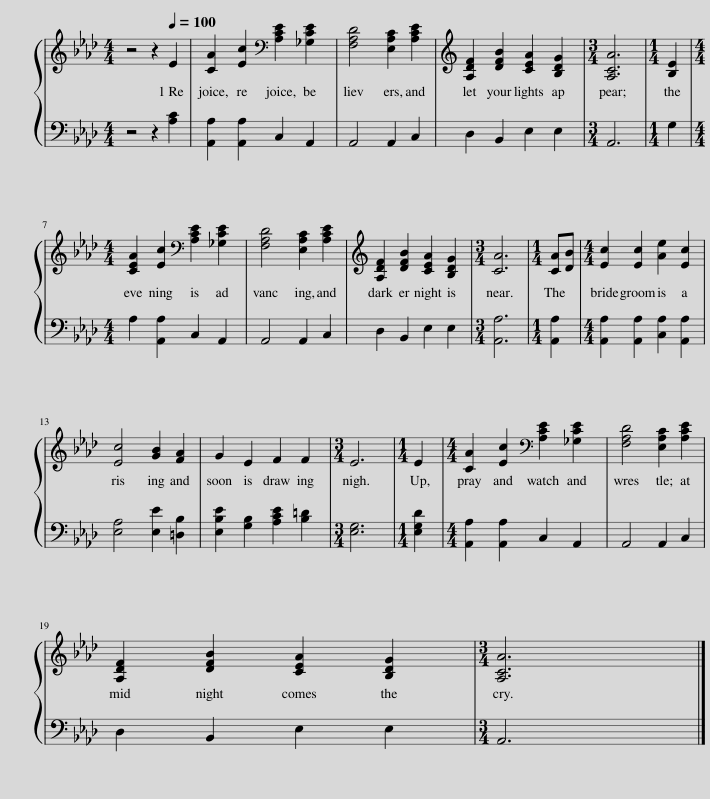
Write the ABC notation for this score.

X:1
%%score { 1 | 2 }
L:1/8
M:4/4
I:linebreak $
K:Ab
V:1 treble
V:2 bass
V:1
 z4 z2[Q:1/4=100] E2 | [CA]2 [Ec]2[K:bass] [A,CE]2 [_G,CE]2 | [F,A,D]4 [E,A,C]2 [A,CE]2 | [A,DF]2 [DFB]2 [CEA]2 [B,DG]2 |[M:3/4] [A,CA]6 | %5
[M:1/4] [B,E]2 |$[M:4/4] [CEA]2 [Ec]2[K:bass] [A,CE]2 [_G,CE]2 | [F,A,D]4 [E,A,C]2 [A,CE]2 | [A,DF]2 [DFB]2 [CEA]2 [B,DG]2 |[M:3/4] [CA]6 | %10
[M:1/4] [CA][DB] |[M:4/4] [Ec]2 [Ec]2 [Ae]2 [Ec]2 |$ [Ec]4 [GB]2 [FA]2 | G2 E2 F2 F2 |[M:3/4] E6 | %15
[M:1/4] E2 |[M:4/4] [CA]2 [Ec]2[K:bass] [A,CE]2 [_G,CE]2 | [F,A,D]4 [E,A,C]2 [A,CE]2 |$ [A,DF]2 [DFB]2 [CEA]2 [B,DG]2 |[M:3/4] [A,CA]6 |] %20
V:2
 z4 z2 [A,C]2 | [A,,A,]2 [A,,A,]2 C,2 A,,2 | A,,4 A,,2 C,2 | D,2 B,,2 E,2 E,2 |[M:3/4] A,,6 | %5
[M:1/4] G,2 |$[M:4/4] A,2 [A,,A,]2 C,2 A,,2 | A,,4 A,,2 C,2 | D,2 B,,2 E,2 E,2 |[M:3/4] [A,,A,]6 | %10
[M:1/4] [A,,A,]2 |[M:4/4] [A,,A,]2 [A,,A,]2 [C,A,]2 [A,,A,]2 |$ [E,A,]4 [E,E]2 [=D,B,]2 | [E,B,E]2 [G,B,]2 [A,CE]2 [B,=D]2 |[M:3/4] [E,G,]6 | %15
[M:1/4] [E,G,D]2 |[M:4/4] [A,,A,]2 [A,,A,]2 C,2 A,,2 | A,,4 A,,2 C,2 |$ D,2 B,,2 E,2 E,2 |[M:3/4] A,,6 |] %20
